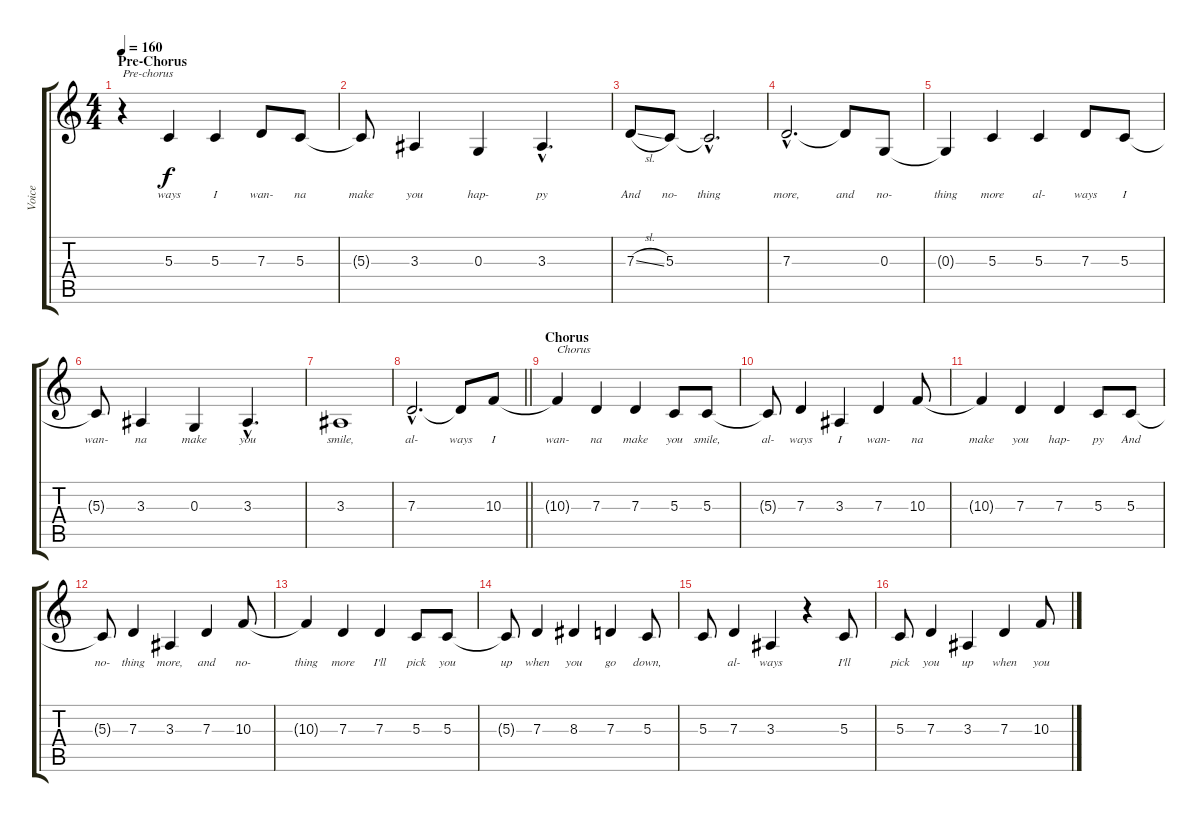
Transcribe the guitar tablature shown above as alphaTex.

\track ("Voice" "Voice") {instrument lead1square}
\staff {score tabs}
\tuning (E4 B3 G3 D3 A2 E2) {hide}
\ts (4 4)
\section ("" "Pre-Chorus")
\tempo 160
\clef g2
\ks c
r.4{txt "Pre-chorus" dy f} 5.3.4{lyrics (0 "ways") lyrics (1 "") lyrics (2 "") lyrics (3 "") lyrics (4 "")} 5.3.4{lyrics (0 "I") lyrics (1 "") lyrics (2 "") lyrics (3 "") lyrics (4 "")} 7.3.8{lyrics (0 "wan-") lyrics (1 "") lyrics (2 "") lyrics (3 "") lyrics (4 "")} 5.3.8{lyrics (0 "na") lyrics (1 "") lyrics (2 "") lyrics (3 "") lyrics (4 "")} |
5.3{t}.8{lyrics (0 "make") lyrics (1 "") lyrics (2 "") lyrics (3 "") lyrics (4 "")} 3.3.4{lyrics (0 "you") lyrics (1 "") lyrics (2 "") lyrics (3 "") lyrics (4 "")} 0.3.4{lyrics (0 "hap-") lyrics (1 "") lyrics (2 "") lyrics (3 "") lyrics (4 "")} 3.3{hac}.4{d lyrics (0 "py") lyrics (1 "") lyrics (2 "") lyrics (3 "") lyrics (4 "")} |
7.3{sl}.8{lyrics (0 "And") lyrics (1 "") lyrics (2 "") lyrics (3 "") lyrics (4 "")} 5.3.8{lyrics (0 "no-") lyrics (1 "") lyrics (2 "") lyrics (3 "") lyrics (4 "")} 5.3{hac t}.2{d lyrics (0 "thing") lyrics (1 "") lyrics (2 "") lyrics (3 "") lyrics (4 "")} |
7.3{hac}.2{d lyrics (0 "more,") lyrics (1 "") lyrics (2 "") lyrics (3 "") lyrics (4 "")} 7.3{t}.8{lyrics (0 "and") lyrics (1 "") lyrics (2 "") lyrics (3 "") lyrics (4 "")} 0.3.8{lyrics (0 "no-") lyrics (1 "") lyrics (2 "") lyrics (3 "") lyrics (4 "")} |
0.3{t}.4{lyrics (0 "thing") lyrics (1 "") lyrics (2 "") lyrics (3 "") lyrics (4 "")} 5.3.4{lyrics (0 "more") lyrics (1 "") lyrics (2 "") lyrics (3 "") lyrics (4 "")} 5.3.4{lyrics (0 "al-") lyrics (1 "") lyrics (2 "") lyrics (3 "") lyrics (4 "")} 7.3.8{lyrics (0 "ways") lyrics (1 "") lyrics (2 "") lyrics (3 "") lyrics (4 "")} 5.3.8{lyrics (0 "I") lyrics (1 "") lyrics (2 "") lyrics (3 "") lyrics (4 "")} |
5.3{t}.8{lyrics (0 "wan-") lyrics (1 "") lyrics (2 "") lyrics (3 "") lyrics (4 "")} 3.3.4{lyrics (0 "na") lyrics (1 "") lyrics (2 "") lyrics (3 "") lyrics (4 "")} 0.3.4{lyrics (0 "make") lyrics (1 "") lyrics (2 "") lyrics (3 "") lyrics (4 "")} 3.3{hac}.4{d lyrics (0 "you") lyrics (1 "") lyrics (2 "") lyrics (3 "") lyrics (4 "")} |
3.3.1{lyrics (0 "smile,") lyrics (1 "") lyrics (2 "") lyrics (3 "") lyrics (4 "")} |
\barLineRight lightlight
7.3{hac}.2{d lyrics (0 "al-") lyrics (1 "") lyrics (2 "") lyrics (3 "") lyrics (4 "")} 7.3{t}.8{lyrics (0 "ways") lyrics (1 "") lyrics (2 "") lyrics (3 "") lyrics (4 "")} 10.3.8{lyrics (0 "I") lyrics (1 "") lyrics (2 "") lyrics (3 "") lyrics (4 "")} |
\section ("" "Chorus")
10.3{t}.4{txt "Chorus" lyrics (0 "wan-") lyrics (1 "") lyrics (2 "") lyrics (3 "") lyrics (4 "")} 7.3.4{lyrics (0 "na") lyrics (1 "") lyrics (2 "") lyrics (3 "") lyrics (4 "")} 7.3.4{lyrics (0 "make") lyrics (1 "") lyrics (2 "") lyrics (3 "") lyrics (4 "")} 5.3.8{lyrics (0 "you") lyrics (1 "") lyrics (2 "") lyrics (3 "") lyrics (4 "")} 5.3.8{lyrics (0 "smile,") lyrics (1 "") lyrics (2 "") lyrics (3 "") lyrics (4 "")} |
5.3{t}.8{lyrics (0 "al-") lyrics (1 "") lyrics (2 "") lyrics (3 "") lyrics (4 "")} 7.3.4{lyrics (0 "ways") lyrics (1 "") lyrics (2 "") lyrics (3 "") lyrics (4 "")} 3.3.4{lyrics (0 "I") lyrics (1 "") lyrics (2 "") lyrics (3 "") lyrics (4 "")} 7.3.4{lyrics (0 "wan-") lyrics (1 "") lyrics (2 "") lyrics (3 "") lyrics (4 "")} 10.3.8{lyrics (0 "na") lyrics (1 "") lyrics (2 "") lyrics (3 "") lyrics (4 "")} |
10.3{t}.4{lyrics (0 "make") lyrics (1 "") lyrics (2 "") lyrics (3 "") lyrics (4 "")} 7.3.4{lyrics (0 "you") lyrics (1 "") lyrics (2 "") lyrics (3 "") lyrics (4 "")} 7.3.4{lyrics (0 "hap-") lyrics (1 "") lyrics (2 "") lyrics (3 "") lyrics (4 "")} 5.3.8{lyrics (0 "py") lyrics (1 "") lyrics (2 "") lyrics (3 "") lyrics (4 "")} 5.3.8{lyrics (0 "And") lyrics (1 "") lyrics (2 "") lyrics (3 "") lyrics (4 "")} |
5.3{t}.8{lyrics (0 "no-") lyrics (1 "") lyrics (2 "") lyrics (3 "") lyrics (4 "")} 7.3.4{lyrics (0 "thing") lyrics (1 "") lyrics (2 "") lyrics (3 "") lyrics (4 "")} 3.3.4{lyrics (0 "more,") lyrics (1 "") lyrics (2 "") lyrics (3 "") lyrics (4 "")} 7.3.4{lyrics (0 "and") lyrics (1 "") lyrics (2 "") lyrics (3 "") lyrics (4 "")} 10.3.8{lyrics (0 "no-") lyrics (1 "") lyrics (2 "") lyrics (3 "") lyrics (4 "")} |
10.3{t}.4{lyrics (0 "thing") lyrics (1 "") lyrics (2 "") lyrics (3 "") lyrics (4 "")} 7.3.4{lyrics (0 "more") lyrics (1 "") lyrics (2 "") lyrics (3 "") lyrics (4 "")} 7.3.4{lyrics (0 "I'll") lyrics (1 "") lyrics (2 "") lyrics (3 "") lyrics (4 "")} 5.3.8{lyrics (0 "pick") lyrics (1 "") lyrics (2 "") lyrics (3 "") lyrics (4 "")} 5.3.8{lyrics (0 "you") lyrics (1 "") lyrics (2 "") lyrics (3 "") lyrics (4 "")} |
5.3{t}.8{lyrics (0 "up") lyrics (1 "") lyrics (2 "") lyrics (3 "") lyrics (4 "")} 7.3.4{lyrics (0 "when") lyrics (1 "") lyrics (2 "") lyrics (3 "") lyrics (4 "")} 8.3.4{lyrics (0 "you") lyrics (1 "") lyrics (2 "") lyrics (3 "") lyrics (4 "")} 7.3.4{lyrics (0 "go") lyrics (1 "") lyrics (2 "") lyrics (3 "") lyrics (4 "")} 5.3.8{lyrics (0 "down,") lyrics (1 "") lyrics (2 "") lyrics (3 "") lyrics (4 "")} |
5.3.8{lyrics (0 "") lyrics (1 "") lyrics (2 "") lyrics (3 "") lyrics (4 "")} 7.3.4{lyrics (0 "al-") lyrics (1 "") lyrics (2 "") lyrics (3 "") lyrics (4 "")} 3.3.4{lyrics (0 "ways") lyrics (1 "") lyrics (2 "") lyrics (3 "") lyrics (4 "")} r.4 5.3.8{lyrics (0 "I'll") lyrics (1 "") lyrics (2 "") lyrics (3 "") lyrics (4 "")} |
5.3.8{lyrics (0 "pick") lyrics (1 "") lyrics (2 "") lyrics (3 "") lyrics (4 "")} 7.3.4{lyrics (0 "you") lyrics (1 "") lyrics (2 "") lyrics (3 "") lyrics (4 "")} 3.3.4{lyrics (0 "up") lyrics (1 "") lyrics (2 "") lyrics (3 "") lyrics (4 "")} 7.3.4{lyrics (0 "when") lyrics (1 "") lyrics (2 "") lyrics (3 "") lyrics (4 "")} 10.3.8{lyrics (0 "you") lyrics (1 "") lyrics (2 "") lyrics (3 "") lyrics (4 "")}
